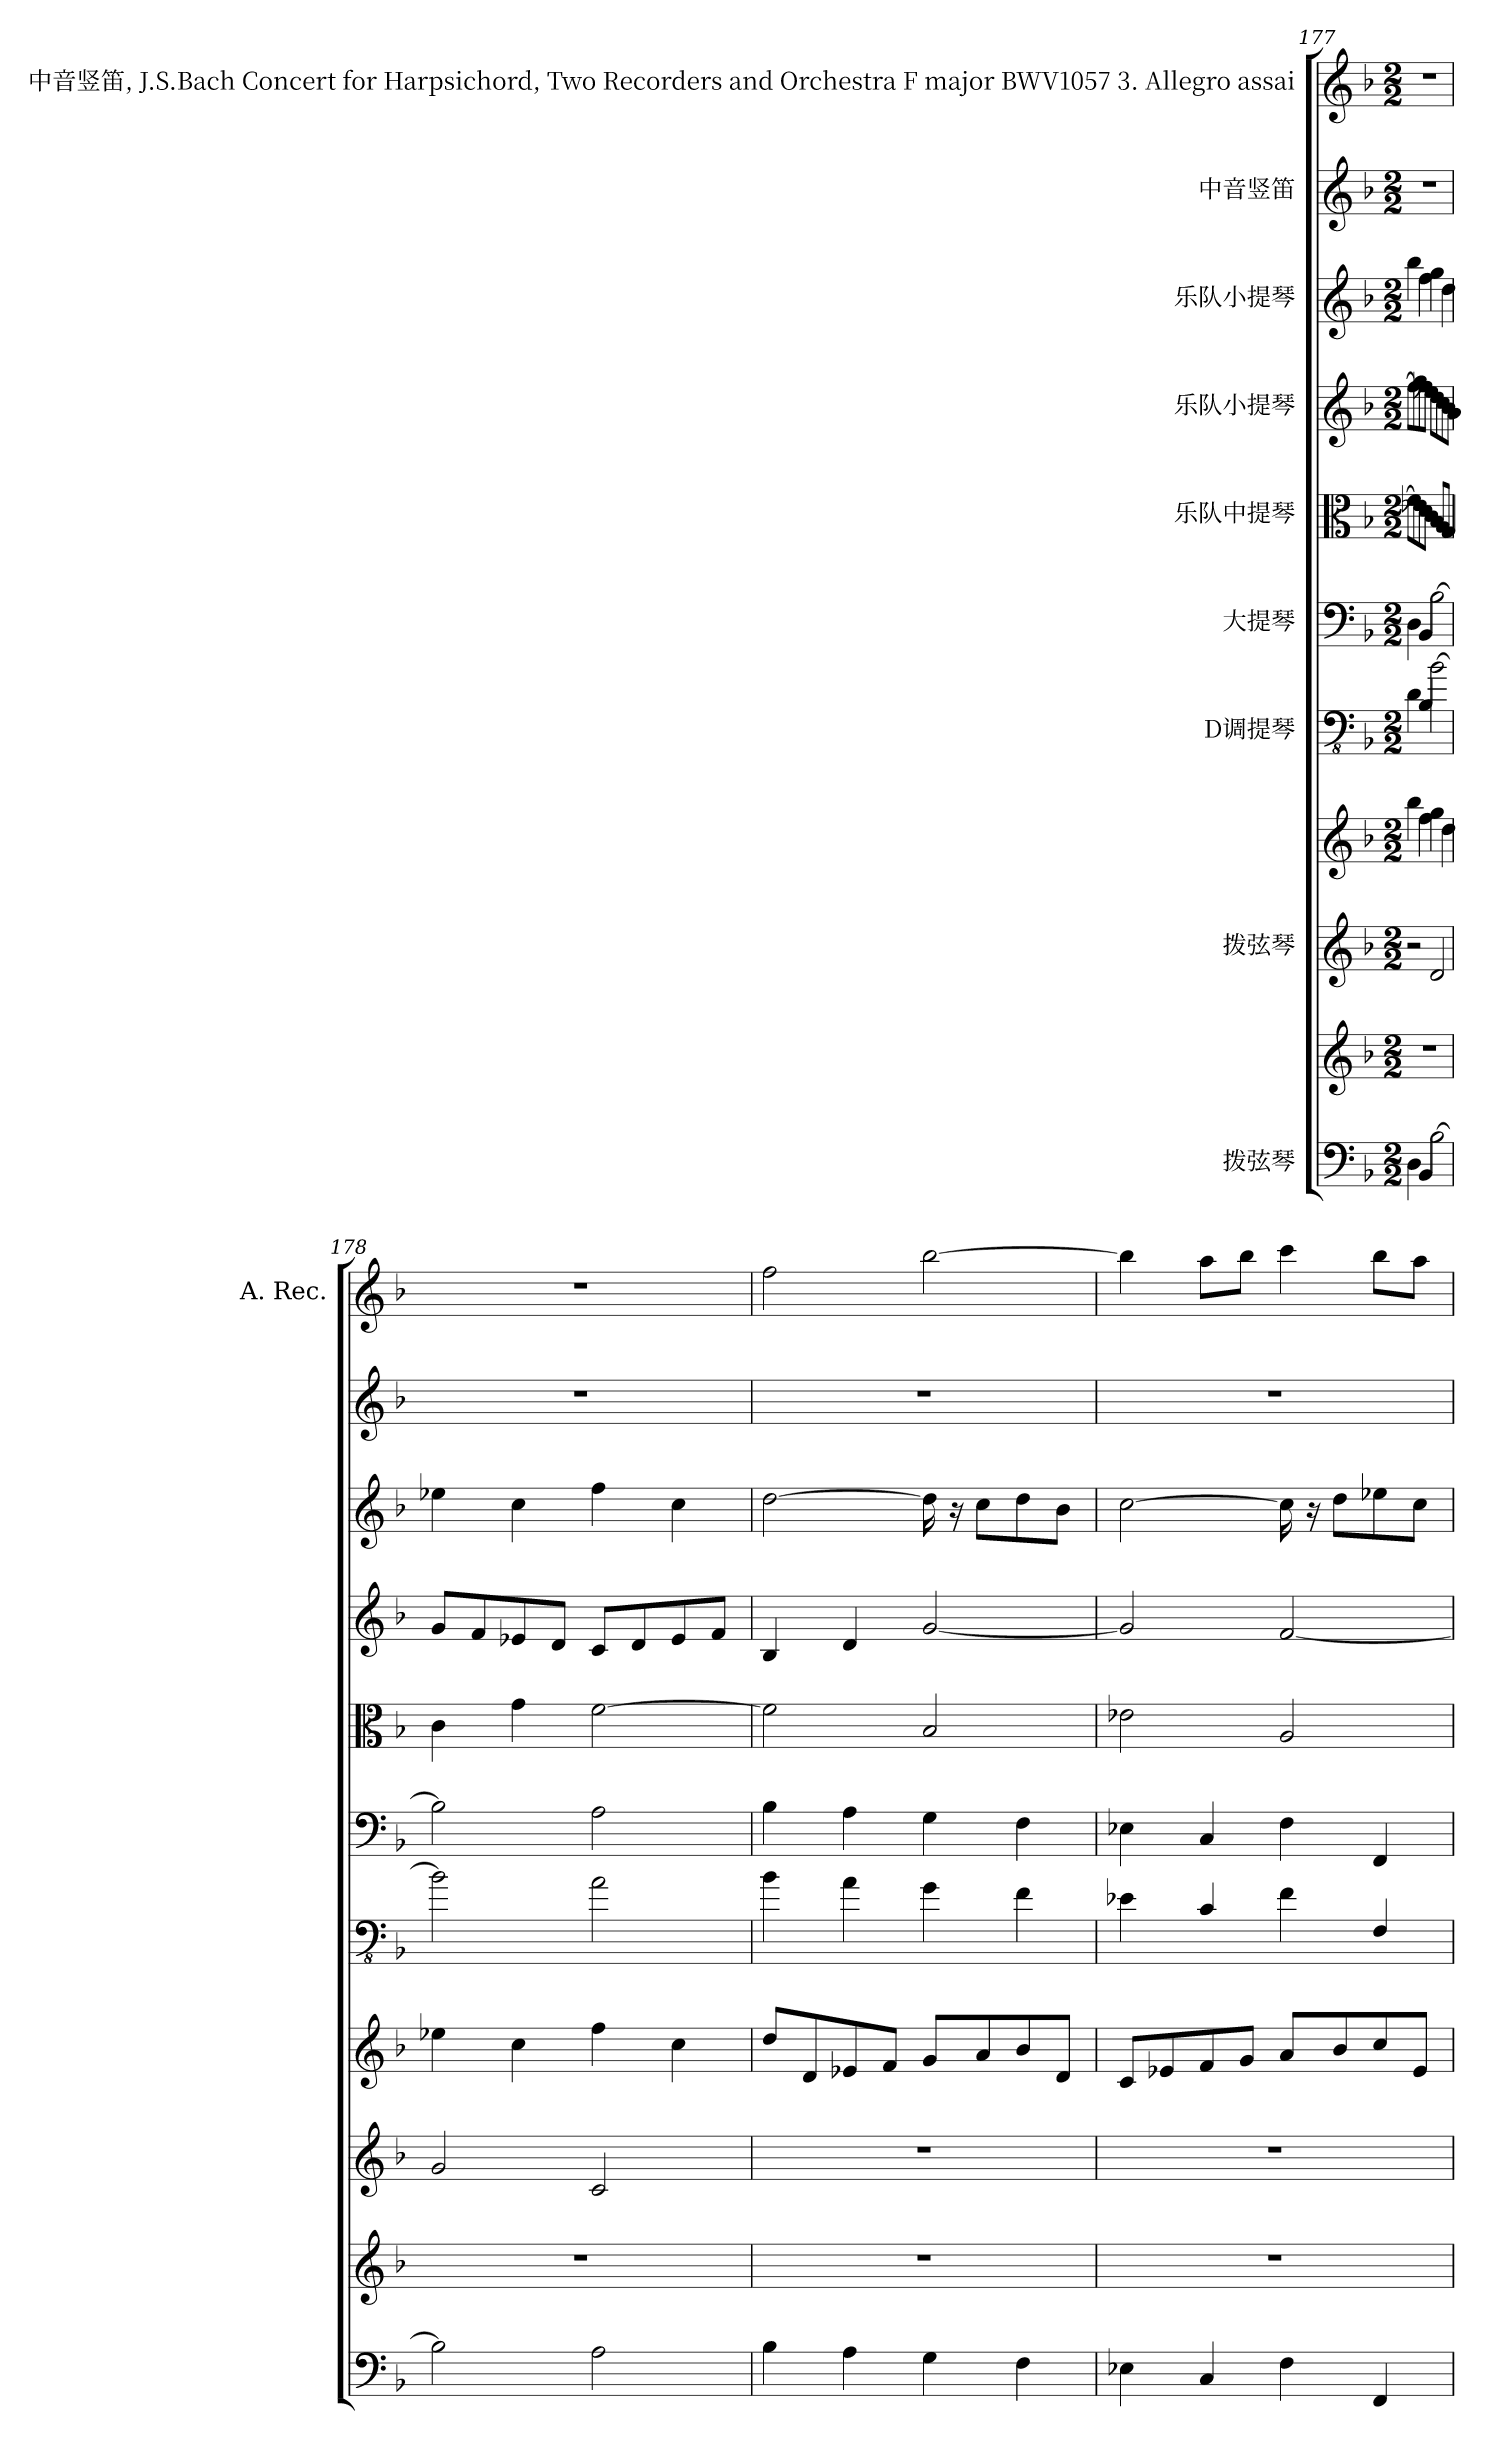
**kern	**kern	**kern	**kern	**kern	**kern	**kern	**kern	**kern	**kern	**kern
*part9	*part9	*part8	*part8	*part7	*part6	*part5	*part4	*part3	*part2	*part1
*staff11	*staff10	*staff9	*staff8	*staff7	*staff6	*staff5	*staff4	*staff3	*staff2	*staff1
*I"拨弦琴	*	*I"拨弦琴	*	*I"D调提琴	*I"大提琴	*I"乐队中提琴	*I"乐队小提琴	*I"乐队小提琴	*I"中音竖笛	*I"中音竖笛, J.S.Bach Concert for Harpsichord, Two Recorders and Orchestra F major BWV1057 3. Allegro assai
*	*	*	*	*	*	*	*	*	*	*I'A. Rec.
*clefF4	*clefG2	*clefG2	*clefG2	*clefFv4	*clefF4	*clefC3	*clefG2	*clefG2	*clefG2	*clefG2
*	*	*	*	*ITrd7c12	*	*	*	*	*	*
*k[b-]	*k[b-]	*k[b-]	*k[b-]	*k[b-]	*k[b-]	*k[b-]	*k[b-]	*k[b-]	*k[b-]	*k[b-]
*M2/2	*M2/2	*M2/2	*M2/2	*M2/2	*M2/2	*M2/2	*M2/2	*M2/2	*M2/2	*M2/2
=177	=177	=177	=177	=177	=177	=177	=177	=177	=177	=177
4D\	1r	2r	4bb-\	4DD\	4D\	8f\L]	8ff\L]	4bb-\	1r	1r
.	.	.	.	.	.	8e-X\	8gg\	.	.	.
4BB-/	.	.	4ff\	4BBB-/	4BB-/	8d\	8ff\	4ff\	.	.
.	.	.	.	.	.	8c\J	8ee-X\J	.	.	.
[2B-\	.	2d/	4gg\	[2BB-\	[2B-\	8B-/L	8dd\L	4gg\	.	.
.	.	.	.	.	.	8A/J	8cc\	.	.	.
.	.	.	4dd\	.	.	4G/	8b-\	4dd\	.	.
.	.	.	.	.	.	.	8a\J	.	.	.
=178	=178	=178	=178	=178	=178	=178	=178	=178	=178	=178
2B-\]	1r	2g/	4ee-X\	2BB-\]	2B-\]	4c\	8g/L	4ee-X\	1r	1r
.	.	.	.	.	.	.	8f/	.	.	.
.	.	.	4cc\	.	.	4g\	8e-X/	4cc\	.	.
.	.	.	.	.	.	.	8d/J	.	.	.
2A\	.	2c/	4ff\	2AA\	2A\	[2f\	8c/L	4ff\	.	.
.	.	.	.	.	.	.	8d/	.	.	.
.	.	.	4cc\	.	.	.	8e-/	4cc\	.	.
.	.	.	.	.	.	.	8f/J	.	.	.
!!LO:PB:g=z
=179	=179	=179	=179	=179	=179	=179	=179	=179	=179	=179
4B-\	1r	1r	8dd/L	4BB-\	4B-\	2f\]	4B-/	[2dd\	1r	2ff\
.	.	.	8d/	.	.	.	.	.	.	.
4A\	.	.	8e-X/	4AA\	4A\	.	4d/	.	.	.
.	.	.	8f/J	.	.	.	.	.	.	.
4G\	.	.	8g/L	4GG\	4G\	2B-/	[2g/	16dd\]	.	[2bb-\
.	.	.	.	.	.	.	.	16r	.	.
.	.	.	8a/	.	.	.	.	8cc\L	.	.
4F\	.	.	8b-/	4FF\	4F\	.	.	8dd\	.	.
.	.	.	8d/J	.	.	.	.	8b-\J	.	.
=180	=180	=180	=180	=180	=180	=180	=180	=180	=180	=180
4E-X\	1r	1r	8c/L	4EE-X\	4E-X\	2e-X\	2g/]	[2cc\	1r	4bb-\]
.	.	.	8e-X/	.	.	.	.	.	.	.
4C/	.	.	8f/	4CC/	4C/	.	.	.	.	8aa\L
.	.	.	8g/J	.	.	.	.	.	.	8bb-\J
4F\	.	.	8a/L	4FF\	4F\	2A/	[2f/	16cc\]	.	4ccc\
.	.	.	.	.	.	.	.	16r	.	.
.	.	.	8b-/	.	.	.	.	8dd\L	.	.
4FF/	.	.	8cc/	4FFF/	4FF/	.	.	8ee-X\	.	8bb-\L
.	.	.	8e-/J	.	.	.	.	8cc\J	.	8aa\J
=	=	=	=	=	=	=	=	=	=	=
*-	*-	*-	*-	*-	*-	*-	*-	*-	*-	*-
